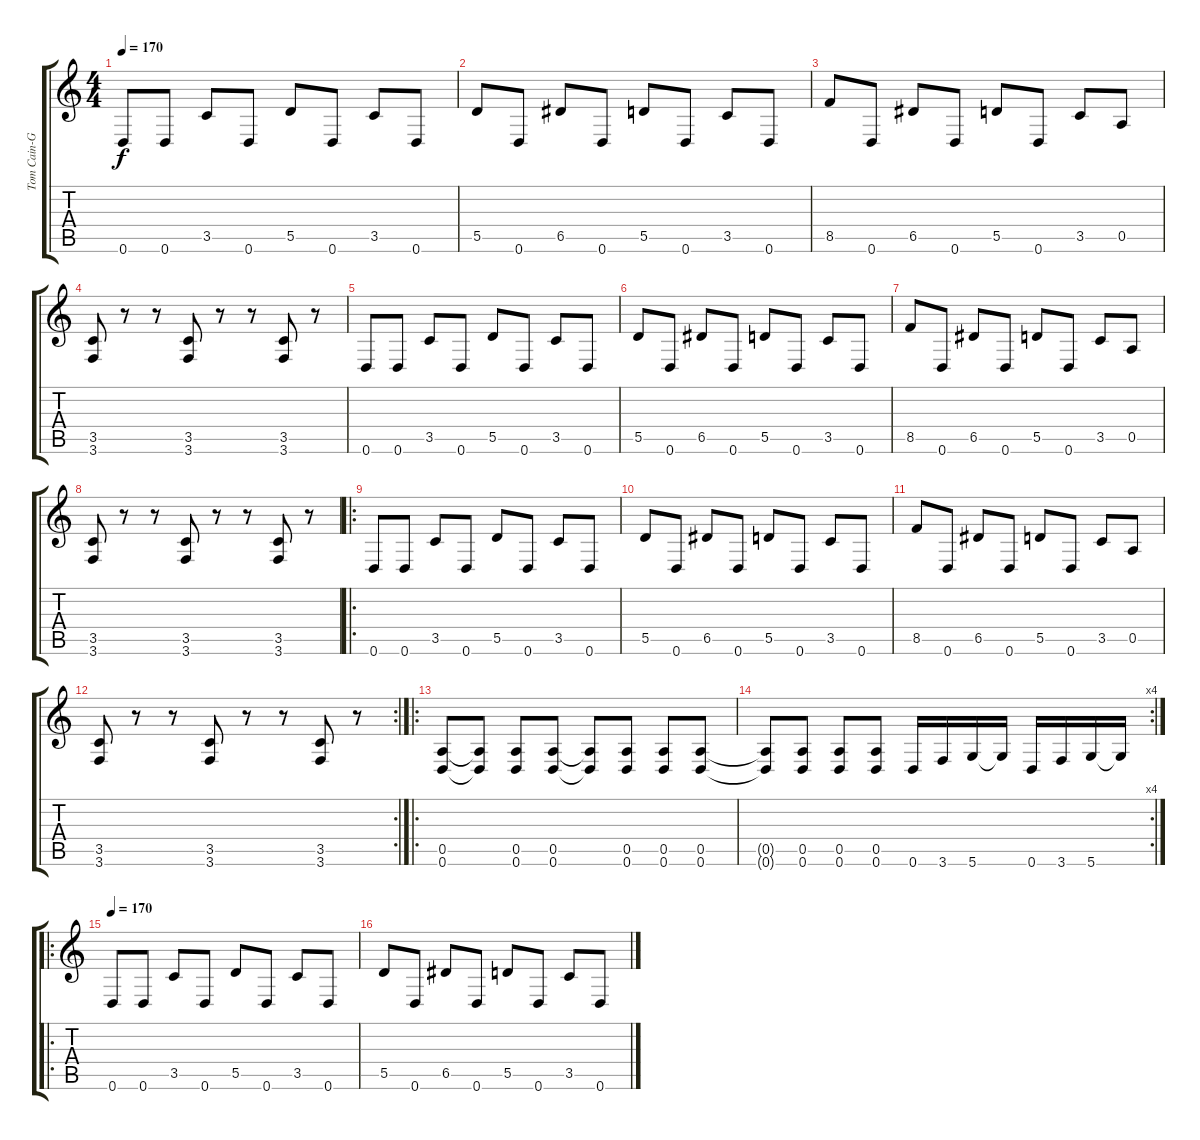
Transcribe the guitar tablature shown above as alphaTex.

\track ("Tom Cain-Guitar1" "Tom Cain-G") {instrument distortionguitar}
\staff {score tabs}
\tuning (E4 B3 G3 D3 A2 D2) {hide}
\ts (4 4)
\tempo 170
\clef g2
\ks c
0.6.8{dy f balance 0 instrument overdrivenguitar} 0.6.8 3.5.8 0.6.8 5.5.8 0.6.8 3.5.8 0.6.8 |
5.5.8 0.6.8 6.5.8 0.6.8 5.5.8 0.6.8 3.5.8 0.6.8 |
8.5.8 0.6.8 6.5.8 0.6.8 5.5.8 0.6.8 3.5.8 0.5.8 |
(3.5 3.6).8{balance 16} r.8 r.8 (3.5 3.6).8{balance 0} r.8 r.8 (3.5 3.6).8{balance 16} r.8 |
0.6.8{balance 8} 0.6.8 3.5.8 0.6.8 5.5.8 0.6.8 3.5.8 0.6.8 |
5.5.8 0.6.8 6.5.8 0.6.8 5.5.8 0.6.8 3.5.8 0.6.8 |
8.5.8 0.6.8 6.5.8 0.6.8 5.5.8 0.6.8 3.5.8 0.5.8 |
(3.5 3.6).8{balance 16 instrument distortionguitar} r.8 r.8 (3.5 3.6).8{balance 0} r.8 r.8 (3.5 3.6).8{balance 16} r.8 |
\ro
0.6.8{balance 8} 0.6.8 3.5.8 0.6.8 5.5.8 0.6.8 3.5.8 0.6.8 |
5.5.8 0.6.8 6.5.8 0.6.8 5.5.8 0.6.8 3.5.8 0.6.8 |
8.5.8 0.6.8 6.5.8 0.6.8 5.5.8 0.6.8 3.5.8 0.5.8 |
\rc 2
(3.5 3.6).8{balance 16} r.8 r.8 (3.5 3.6).8{balance 0} r.8 r.8 (3.5 3.6).8{balance 16} r.8 |
\ro
(0.5 0.6).8{balance 8} (0.5{t} 0.6{t}).8 (0.5 0.6).8 (0.5 0.6).8 (0.5{t} 0.6{t}).8 (0.5 0.6).8 (0.5 0.6).8 (0.5 0.6).8 |
\rc 4
(0.5{t} 0.6{t}).8 (0.5 0.6).8 (0.5 0.6).8 (0.5 0.6).8 0.6.16 3.6.16 5.6.16 5.6{t}.16 0.6.16 3.6.16 5.6.16 5.6{t}.16 |
\ro
\tempo 170
0.6.8{balance 8} 0.6.8 3.5.8 0.6.8 5.5.8 0.6.8 3.5.8 0.6.8 |
5.5.8 0.6.8 6.5.8 0.6.8 5.5.8 0.6.8 3.5.8 0.6.8
